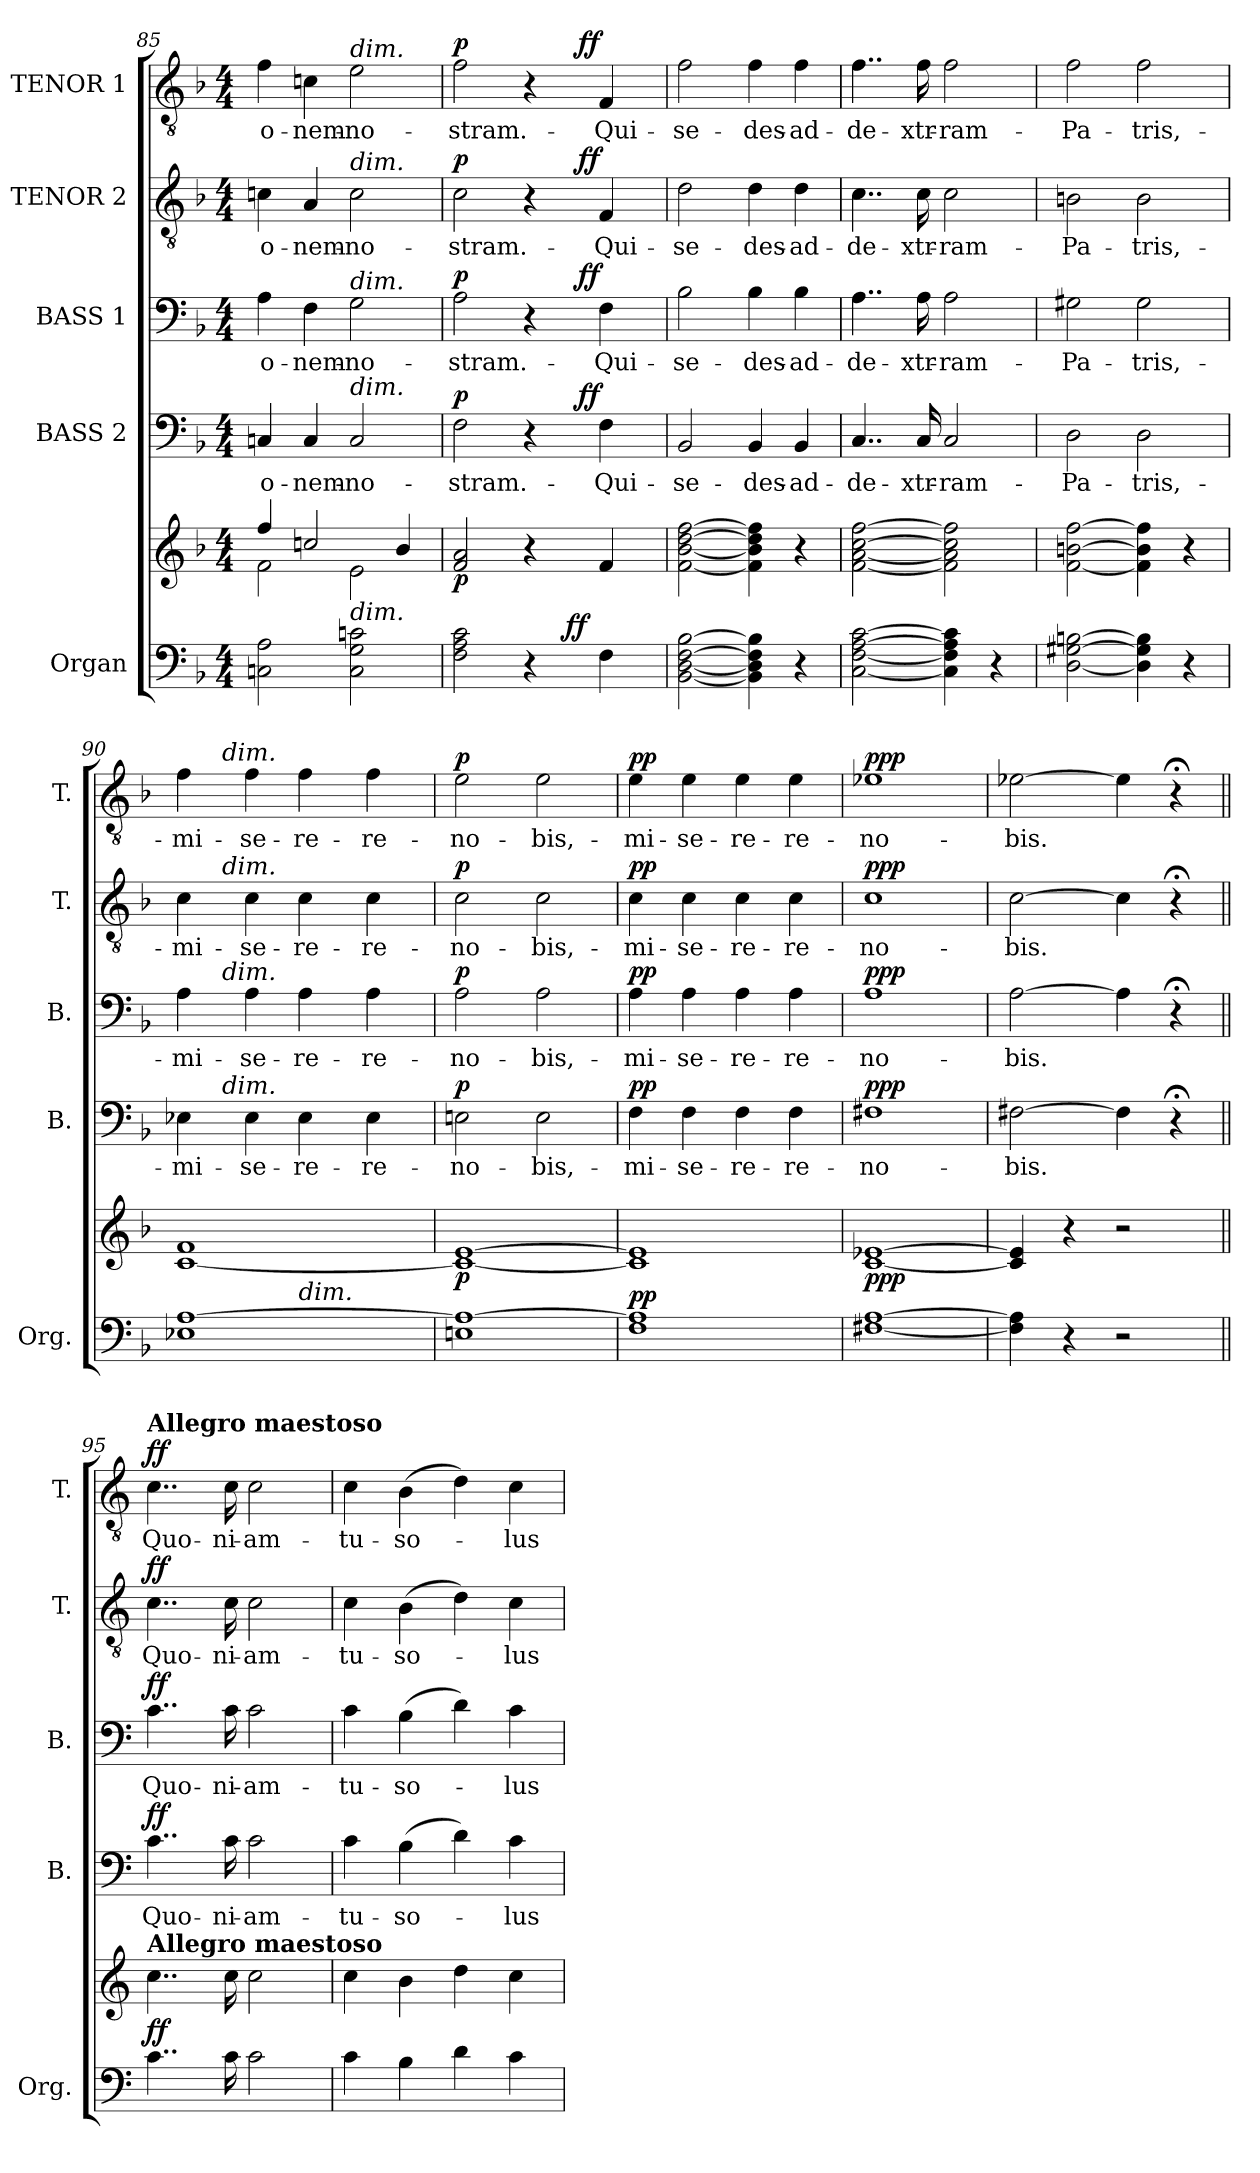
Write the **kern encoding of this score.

**kern	**kern	**dynam	**kern	**text	**dynam	**kern	**text	**dynam	**kern	**text	**dynam	**kern	**text	**dynam
*part5	*part5	*part5	*part4	*part4	*part4	*part3	*part3	*part3	*part2	*part2	*part2	*part1	*part1	*part1
*staff6	*staff5	*staff5/6	*staff4	*staff4	*staff4	*staff3	*staff3	*staff3	*staff2	*staff2	*staff2	*staff1	*staff1	*staff1
*I"Organ	*	*	*I"BASS 2	*	*	*I"BASS 1	*	*	*I"TENOR 2	*	*	*I"TENOR 1	*	*
*I'Org.	*	*	*I'B.	*	*	*I'B.	*	*	*I'T.	*	*	*I'T.	*	*
*clefF4	*clefG2	*	*clefF4	*	*	*clefF4	*	*	*clefGv2	*	*	*clefGv2	*	*
*	*	*	*	*	*	*	*	*	*ITrd7c12	*	*	*ITrd7c12	*	*
*k[b-]	*k[b-]	*	*k[b-]	*	*	*k[b-]	*	*	*k[b-]	*	*	*k[b-]	*	*
*F:	*F:	*	*F:	*	*	*F:	*	*	*F:	*	*	*F:	*	*
*M4/4	*M4/4	*	*M4/4	*	*	*M4/4	*	*	*M4/4	*	*	*M4/4	*	*
=85	=85	=85	=85	=85	=85	=85	=85	=85	=85	=85	=85	=85	=85	=85
*	*^	*	*	*	*	*	*	*	*	*	*	*	*	*
!	!	!	!	!	!LO:LY:b	!	!	!LO:LY:b	!	!	!LO:LY:b	!	!	!LO:LY:b	!
2Cn\ 2A\	4ff/	2f\	.	4Cn/	-o-	.	4A\	-o-	.	4Cn\	-o-	.	4F\	-o-	.
!	!	!	!	!	!LO:LY:b	!	!	!LO:LY:b	!	!	!LO:LY:b	!	!	!LO:LY:b	!
.	2ccn/	.	.	4C/	-nem-	.	4F\	-nem-	.	4AA/	-nem-	.	4Cn\	-nem-	.
!	!	!	!	!	!	!	!	!	!	!	!	!	!LO:TX:a:i:t=dim.	!	!
!	!	!	!	!	!	!	!	!	!	!LO:TX:a:i:t=dim.	!	!	!	!	!
!	!	!	!	!	!	!	!LO:TX:a:i:t=dim.	!	!	!	!	!	!	!	!
!	!	!	!	!LO:TX:a:i:t=dim.	!	!	!	!	!	!	!	!	!	!	!
!	!	!LO:TX:b:i:t=dim.	!	!	!	!	!	!	!	!	!	!	!	!	!
!	!	!	!	!	!LO:LY:b	!	!	!LO:LY:b	!	!	!LO:LY:b	!	!	!LO:LY:b	!
2C\ 2G\ 2cn\	.	2e\	.	2C/	-no-	.	2G\	-no-	.	2C\	-no-	.	2E\	-no-	.
.	4b-/	.	.	.	.	.	.	.	.	.	.	.	.	.	.
*	*v	*v	*	*	*	*	*	*	*	*	*	*	*	*	*
=86	=86	=86	=86	=86	=86	=86	=86	=86	=86	=86	=86	=86	=86	=86
!	!	!LO:DY:b	!	!LO:LY:b	!LO:DY:a	!	!LO:LY:b	!LO:DY:a	!	!LO:LY:b	!LO:DY:a	!	!LO:LY:b	!LO:DY:a
*^	*	*	*^	*	*	*^	*	*	*^	*	*	*^	*	*
2F\ 2A\ 2c\	2ryy	2f/ 2a/	p	2F\	2ryy	-stram.-	p	2A\	2ryy	-stram.-	p	2C\	2ryy	-stram.-	p	2F\	2ryy	-stram.-	p
4r	8ryy	4r	.	4r	8.ryy	.	.	4r	8.ryy	.	.	4r	8.ryy	.	.	4r	8.ryy	.	.
.	32ryy	.	.	.	.	.	.	.	.	.	.	.	.	.	.	.	.	.	.
!	!	!	!LO:DY:a=2	!	!	!	!	!	!	!	!	!	!	!	!	!	!	!	!
.	4ryy	.	ff	.	.	.	.	.	.	.	.	.	.	.	.	.	.	.	.
!	!	!	!	!	!	!	!LO:DY:a	!	!	!	!LO:DY:a	!	!	!	!LO:DY:a	!	!	!	!LO:DY:a
.	.	.	.	.	4ryy	.	ff	.	4ryy	.	ff	.	4ryy	.	ff	.	4ryy	.	ff
!	!	!	!	!	!	!LO:LY:b	!	!	!	!LO:LY:b	!	!	!	!LO:LY:b	!	!	!	!LO:LY:b	!
4F\	.	4f/	.	4F\	.	-Qui-	.	4F\	.	-Qui-	.	4FF/	.	-Qui-	.	4FF/	.	-Qui-	.
.	16.ryy	.	.	.	.	.	.	.	.	.	.	.	.	.	.	.	.	.	.
.	.	.	.	.	16ryy	.	.	.	16ryy	.	.	.	16ryy	.	.	.	16ryy	.	.
=87	=87	=87	=87	=87	=87	=87	=87	=87	=87	=87	=87	=87	=87	=87	=87	=87	=87	=87	=87
!	!	!	!	!	!	!LO:LY:b	!	!	!	!LO:LY:b	!	!	!	!LO:LY:b	!	!	!	!LO:LY:b	!
*	*	*	*	*v	*v	*	*	*	*	*	*	*v	*v	*	*	*v	*v	*	*
*v	*v	*	*	*	*	*	*v	*v	*	*	*	*	*	*	*	*
[<2BB-\ [<2D\ [>2F\ [>2B-\	[<2f\ [<2b-\ [>2dd\ [>2ff\	.	2BB-/	-se-	.	2B-\	-se-	.	2D\	-se-	.	2F\	-se-	.
!	!	!	!	!LO:LY:b	!	!	!LO:LY:b	!	!	!LO:LY:b	!	!	!LO:LY:b	!
4BB-\] 4D\] 4F\] 4B-\]	4f\] 4b-\] 4dd\] 4ff\]	.	4BB-/	-des-	.	4B-\	-des-	.	4D\	-des-	.	4F\	-des-	.
!	!	!	!	!LO:LY:b	!	!	!LO:LY:b	!	!	!LO:LY:b	!	!	!LO:LY:b	!
4r	4r	.	4BB-/	-ad-	.	4B-\	-ad-	.	4D\	-ad-	.	4F\	-ad-	.
=88	=88	=88	=88	=88	=88	=88	=88	=88	=88	=88	=88	=88	=88	=88
!	!	!	!	!LO:LY:b	!	!	!LO:LY:b	!	!	!LO:LY:b	!	!	!LO:LY:b	!
[<2C\ [<2F\ [>2A\ [>2c\	[<2f\ [<2a\ [>2cc\ [>2ff\	.	4..C/	-de-	.	4..A\	-de-	.	4..C\	-de-	.	4..F\	-de-	.
!	!	!	!	!LO:LY:b	!	!	!LO:LY:b	!	!	!LO:LY:b	!	!	!LO:LY:b	!
.	.	.	16C/	-xtr-	.	16A\	-xtr-	.	16C\	-xtr-	.	16F\	-xtr-	.
!	!	!	!	!LO:LY:b	!	!	!LO:LY:b	!	!	!LO:LY:b	!	!	!LO:LY:b	!
4C\] 4F\] 4A\] 4c\]	2f\] 2a\] 2cc\] 2ff\]	.	2C/	-ram-	.	2A\	-ram-	.	2C\	-ram-	.	2F\	-ram-	.
4r	.	.	.	.	.	.	.	.	.	.	.	.	.	.
!!LO:LB:g=z
=89	=89	=89	=89	=89	=89	=89	=89	=89	=89	=89	=89	=89	=89	=89
!	!	!	!	!LO:LY:b	!	!	!LO:LY:b	!	!	!LO:LY:b	!	!	!LO:LY:b	!
[<2D\ [>2G#X\ [>2Bn\	[<2f\ [>2bn\ [>2ff\	.	2D\	-Pa-	.	2G#X\	-Pa-	.	2BBn\	-Pa-	.	2F\	-Pa-	.
!	!	!	!	!LO:LY:b	!	!	!LO:LY:b	!	!	!LO:LY:b	!	!	!LO:LY:b	!
4D\] 4G#\] 4B\]	4f\] 4b\] 4ff\]	.	2D\	-tris,-	.	2G#\	-tris,-	.	2BB\	-tris,-	.	2F\	-tris,-	.
4r	4r	.	.	.	.	.	.	.	.	.	.	.	.	.
=90	=90	=90	=90	=90	=90	=90	=90	=90	=90	=90	=90	=90	=90	=90
!	!	!	!	!LO:LY:b	!	!	!LO:LY:b	!	!	!LO:LY:b	!	!	!LO:LY:b	!
*^	*	*	*^	*	*	*^	*	*	*^	*	*	*^	*	*
1E-X [>1A	2ryy	[<1c 1f	.	4E-X\	8.ryy	-mi-	.	4A\	8.ryy	-mi-	.	4C\	8.ryy	-mi-	.	4F\	8.ryy	-mi-	.
!	!	!	!	!	!	!	!	!	!	!	!	!	!	!	!	!	!LO:TX:a:i:t=dim.	!	!
!	!	!	!	!	!	!	!	!	!	!	!	!	!LO:TX:a:i:t=dim.	!	!	!	!	!	!
!	!	!	!	!	!	!	!	!	!LO:TX:a:i:t=dim.	!	!	!	!	!	!	!	!	!	!
!	!	!	!	!	!LO:TX:a:i:t=dim.	!	!	!	!	!	!	!	!	!	!	!	!	!	!
.	.	.	.	.	2ryy	.	.	.	2ryy	.	.	.	2ryy	.	.	.	2ryy	.	.
!	!	!	!	!	!	!LO:LY:b	!	!	!	!LO:LY:b	!	!	!	!LO:LY:b	!	!	!	!LO:LY:b	!
.	.	.	.	4E-\	.	-se-	.	4A\	.	-se-	.	4C\	.	-se-	.	4F\	.	-se-	.
!	!LO:TX:a:i:t=dim.	!	!	!	!	!	!	!	!	!	!	!	!	!	!	!	!	!	!
!	!	!	!	!	!	!LO:LY:b	!	!	!	!LO:LY:b	!	!	!	!LO:LY:b	!	!	!	!LO:LY:b	!
.	2ryy	.	.	4E-\	.	-re-	.	4A\	.	-re-	.	4C\	.	-re-	.	4F\	.	-re-	.
.	.	.	.	.	4ryy	.	.	.	4ryy	.	.	.	4ryy	.	.	.	4ryy	.	.
!	!	!	!	!	!	!LO:LY:b	!	!	!	!LO:LY:b	!	!	!	!LO:LY:b	!	!	!	!LO:LY:b	!
.	.	.	.	4E-\	.	-re-	.	4A\	.	-re-	.	4C\	.	-re-	.	4F\	.	-re-	.
.	.	.	.	.	16ryy	.	.	.	16ryy	.	.	.	16ryy	.	.	.	16ryy	.	.
=91	=91	=91	=91	=91	=91	=91	=91	=91	=91	=91	=91	=91	=91	=91	=91	=91	=91	=91	=91
!	!	!	!LO:DY:b	!	!	!LO:LY:b	!LO:DY:a	!	!	!LO:LY:b	!LO:DY:a	!	!	!LO:LY:b	!LO:DY:a	!	!	!LO:LY:b	!LO:DY:a
*	*	*	*	*v	*v	*	*	*	*	*	*	*v	*v	*	*	*v	*v	*	*
*v	*v	*	*	*	*	*	*v	*v	*	*	*	*	*	*	*	*
1En 1A_	1c_ [>1e	p	2En\	-no-	p	2A\	-no-	p	2C\	-no-	p	2E\	-no-	p
!	!	!	!	!LO:LY:b	!	!	!LO:LY:b	!	!	!LO:LY:b	!	!	!LO:LY:b	!
.	.	.	2E\	-bis,-	.	2A\	-bis,-	.	2C\	-bis,-	.	2E\	-bis,-	.
=92	=92	=92	=92	=92	=92	=92	=92	=92	=92	=92	=92	=92	=92	=92
!	!	!LO:DY:a=2	!	!LO:LY:b	!LO:DY:a	!	!LO:LY:b	!LO:DY:a	!	!LO:LY:b	!LO:DY:a	!	!LO:LY:b	!LO:DY:a
1F 1A]	1c] 1e]	pp	4F\	-mi-	pp	4A\	-mi-	pp	4C\	-mi-	pp	4E\	-mi-	pp
!	!	!	!	!LO:LY:b	!	!	!LO:LY:b	!	!	!LO:LY:b	!	!	!LO:LY:b	!
.	.	.	4F\	-se-	.	4A\	-se-	.	4C\	-se-	.	4E\	-se-	.
!	!	!	!	!LO:LY:b	!	!	!LO:LY:b	!	!	!LO:LY:b	!	!	!LO:LY:b	!
.	.	.	4F\	-re-	.	4A\	-re-	.	4C\	-re-	.	4E\	-re-	.
!	!	!	!	!LO:LY:b	!	!	!LO:LY:b	!	!	!LO:LY:b	!	!	!LO:LY:b	!
.	.	.	4F\	-re-	.	4A\	-re-	.	4C\	-re-	.	4E\	-re-	.
=93	=93	=93	=93	=93	=93	=93	=93	=93	=93	=93	=93	=93	=93	=93
!	!	!LO:DY:b	!	!LO:LY:b	!LO:DY:a	!	!LO:LY:b	!LO:DY:a	!	!LO:LY:b	!LO:DY:a	!	!LO:LY:b	!LO:DY:a
[<1F#X [>1A	[<1c [>1e-X	ppp	1F#X	-no-	ppp	1A	-no-	ppp	1C	-no-	ppp	1E-X	-no-	ppp
=94	=94	=94	=94	=94	=94	=94	=94	=94	=94	=94	=94	=94	=94	=94
!	!	!	!	!LO:LY:b	!	!	!LO:LY:b	!	!	!LO:LY:b	!	!	!LO:LY:b	!
4F#\] 4A\]	4c/] 4e-/]	.	[>2F#X\	-bis.	.	[>2A\	-bis.	.	[>2C\	-bis.	.	[>2E-X\	-bis.	.
4r	4r	.	.	.	.	.	.	.	.	.	.	.	.	.
2r	2r	.	4F#\]	.	.	4A\]	.	.	4C\]	.	.	4E-\]	.	.
.	.	.	4r;<	.	.	4r;<	.	.	4r;<	.	.	4r;<	.	.
=95||	=95||	=95||	=95||	=95||	=95||	=95||	=95||	=95||	=95||	=95||	=95||	=95||	=95||	=95||
*k[]	*k[]	*	*k[]	*	*	*k[]	*	*	*k[]	*	*	*k[]	*	*
*C:	*C:	*	*C:	*	*	*C:	*	*	*C:	*	*	*C:	*	*
*	*MM120	*	*	*	*	*	*	*	*	*	*	*MM120	*	*
!	!	!	!	!	!	!	!	!	!	!	!	!LO:TX:a:B:t=Allegro maestoso	!	!
!	!LO:TX:a:B:t=Allegro maestoso	!	!	!	!	!	!	!	!	!	!	!	!	!
!	!	!LO:DY:a=2	!	!LO:LY:b	!LO:DY:a	!	!LO:LY:b	!LO:DY:a	!	!LO:LY:b	!LO:DY:a	!	!LO:LY:b	!LO:DY:a
4..c\	4..cc\	ff	4..c\	Quo-	ff	4..c\	Quo-	ff	4..C\	Quo-	ff	4..C\	Quo-	ff
!	!	!	!	!LO:LY:b	!	!	!LO:LY:b	!	!	!LO:LY:b	!	!	!LO:LY:b	!
16c\	16cc\	.	16c\	-ni-	.	16c\	-ni-	.	16C\	-ni-	.	16C\	-ni-	.
!	!	!	!	!LO:LY:b	!	!	!LO:LY:b	!	!	!LO:LY:b	!	!	!LO:LY:b	!
2c\	2cc\	.	2c\	-am-	.	2c\	-am-	.	2C\	-am-	.	2C\	-am-	.
=96	=96	=96	=96	=96	=96	=96	=96	=96	=96	=96	=96	=96	=96	=96
!	!	!	!	!LO:LY:b	!	!	!LO:LY:b	!	!	!LO:LY:b	!	!	!LO:LY:b	!
4c\	4cc\	.	4c\	-tu-	.	4c\	-tu-	.	4C\	-tu-	.	4C\	-tu-	.
!	!	!	!	!LO:LY:b	!	!	!LO:LY:b	!	!	!LO:LY:b	!	!	!LO:LY:b	!
4B\	4b\	.	(>4B\	-so-	.	(>4B\	-so-	.	(>4BB\	-so-	.	(>4BB\	-so-	.
4d\	4dd\	.	4d\)	.	.	4d\)	.	.	4D\)	.	.	4D\)	.	.
!	!	!	!	!LO:LY:b	!	!	!LO:LY:b	!	!	!LO:LY:b	!	!	!LO:LY:b	!
4c\	4cc\	.	4c\	-lus-	.	4c\	-lus-	.	4C\	-lus-	.	4C\	-lus-	.
=	=	=	=	=	=	=	=	=	=	=	=	=	=	=
*-	*-	*-	*-	*-	*-	*-	*-	*-	*-	*-	*-	*-	*-	*-
